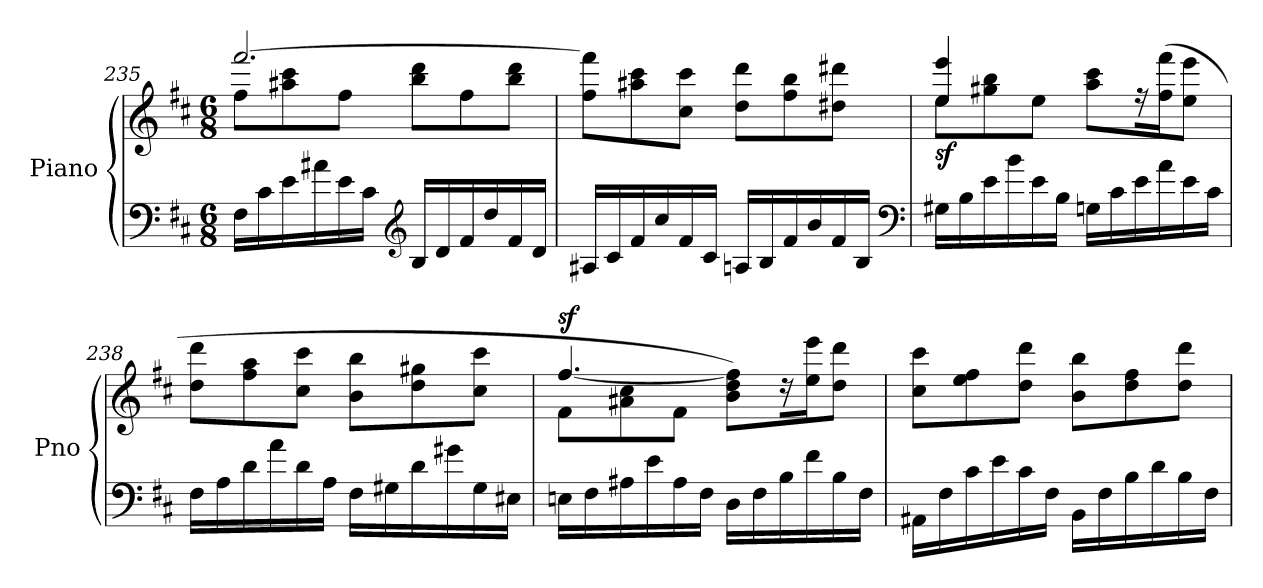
**kern	**kern	**dynam
*part1	*part1	*part1
*staff2	*staff1	*staff1/2
*I"Piano	*	*
*I'Pno	*	*
*clefF4	*clefG2	*
*k[f#c#]	*k[f#c#]	*
*D:	*D:	*
*M6/8	*M6/8	*
=235	=235	=235
*	*^	*
16F#\LL	[2.fff#/	8ff#\L	.
16c#\	.	.	.
16e\	.	8aa#X\ 8ccc#\	.
16a#X\	.	.	.
16e\	.	8ff#\J	.
16c#\JJ	.	.	.
*clefG2	*	*	*
16B/LL	.	8bb\ 8ddd\L	.
16d/	.	.	.
16f#/	.	8ff#\	.
16dd/	.	.	.
16f#/	.	8bb\ 8ddd\J	.
16d/JJ	.	.	.
*	*v	*v	*
=236	=236	=236
16A#X/LL	8ff#\ 8fff#\]L	.
16c#/	.	.
16f#/	8aa#X\ 8ccc#\	.
16cc#/	.	.
16f#/	8cc#\ 8ccc#\J	.
16c#/JJ	.	.
16An/LL	8dd\ 8ddd\L	.
16B/	.	.
16f#/	8ff#\ 8bb\	.
16b/	.	.
16f#/	8dd#X\ 8ddd#X\J	.
16B/JJ	.	.
*clefF4	*	*
=237	=237	=237
*	*^	*
!	!	!	!LO:DY:b
16G#X\LL	8ee\L	4ee/ 4eee/	sf
16B\	.	.	.
16e\	8gg#X\ 8bb\	.	.
16b\	.	.	.
16e\	8ee\J	8ryy	.
16B\JJ	.	.	.
16Gn\LL	8ryy	8aa\ 8ccc#\L	.
16c#\	.	.	.
16e\	16rff	16ryy	.
16a\	16ryy	(16ff#\ 16fff#\K	.
16e\	8ryy	8ee\ 8eee\J	.
16c#\JJ	.	.	.
*	*v	*v	*
!!LO:LB:g=z
=238	=238	=238
16F#\LL	8dd\ 8ddd\L	.
16A\	.	.
16d\	8ff#\ 8aa\	.
16a\	.	.
16d\	8cc#\ 8ccc#\J	.
16A\JJ	.	.
16F#\LL	8b\ 8bb\L	.
16G#X\	.	.
16d\	8dd\ 8gg#X\	.
16g#X\	.	.
16G#\	8cc#\ 8ccc#\J	.
16E#X\JJ	.	.
=239	=239	=239
*	*^	*
!	!	!	!LO:DY:a
16En\LL	8f#\L	[4.ff#/	sf
16F#\	.	.	.
16A#X\	8a#X\ 8cc#\	.	.
16e\	.	.	.
16A#\	8f#\J	.	.
16F#\JJ	.	.	.
16D\LL	8ryy	8b\ 8dd\ 8ff#\]L)	.
16F#\	.	.	.
16B\	16rdd	16ryy	.
16f#\	16ryy	16ee\ 16eee\K	.
16B\	8ryy	8dd\ 8ddd\J	.
16F#\JJ	.	.	.
*	*v	*v	*
=240	=240	=240
16AA#X\LL	8cc#\ 8ccc#\L	.
16F#\	.	.
16c#\	8ee\ 8ff#\	.
16e\	.	.
16c#\	8dd\ 8ddd\J	.
16F#\JJ	.	.
16BB\LL	8b\ 8bb\L	.
16F#\	.	.
16B\	8dd\ 8ff#\	.
16d\	.	.
16B\	8dd\ 8ddd\J	.
16F#\JJ	.	.
=	=	=
*-	*-	*-
